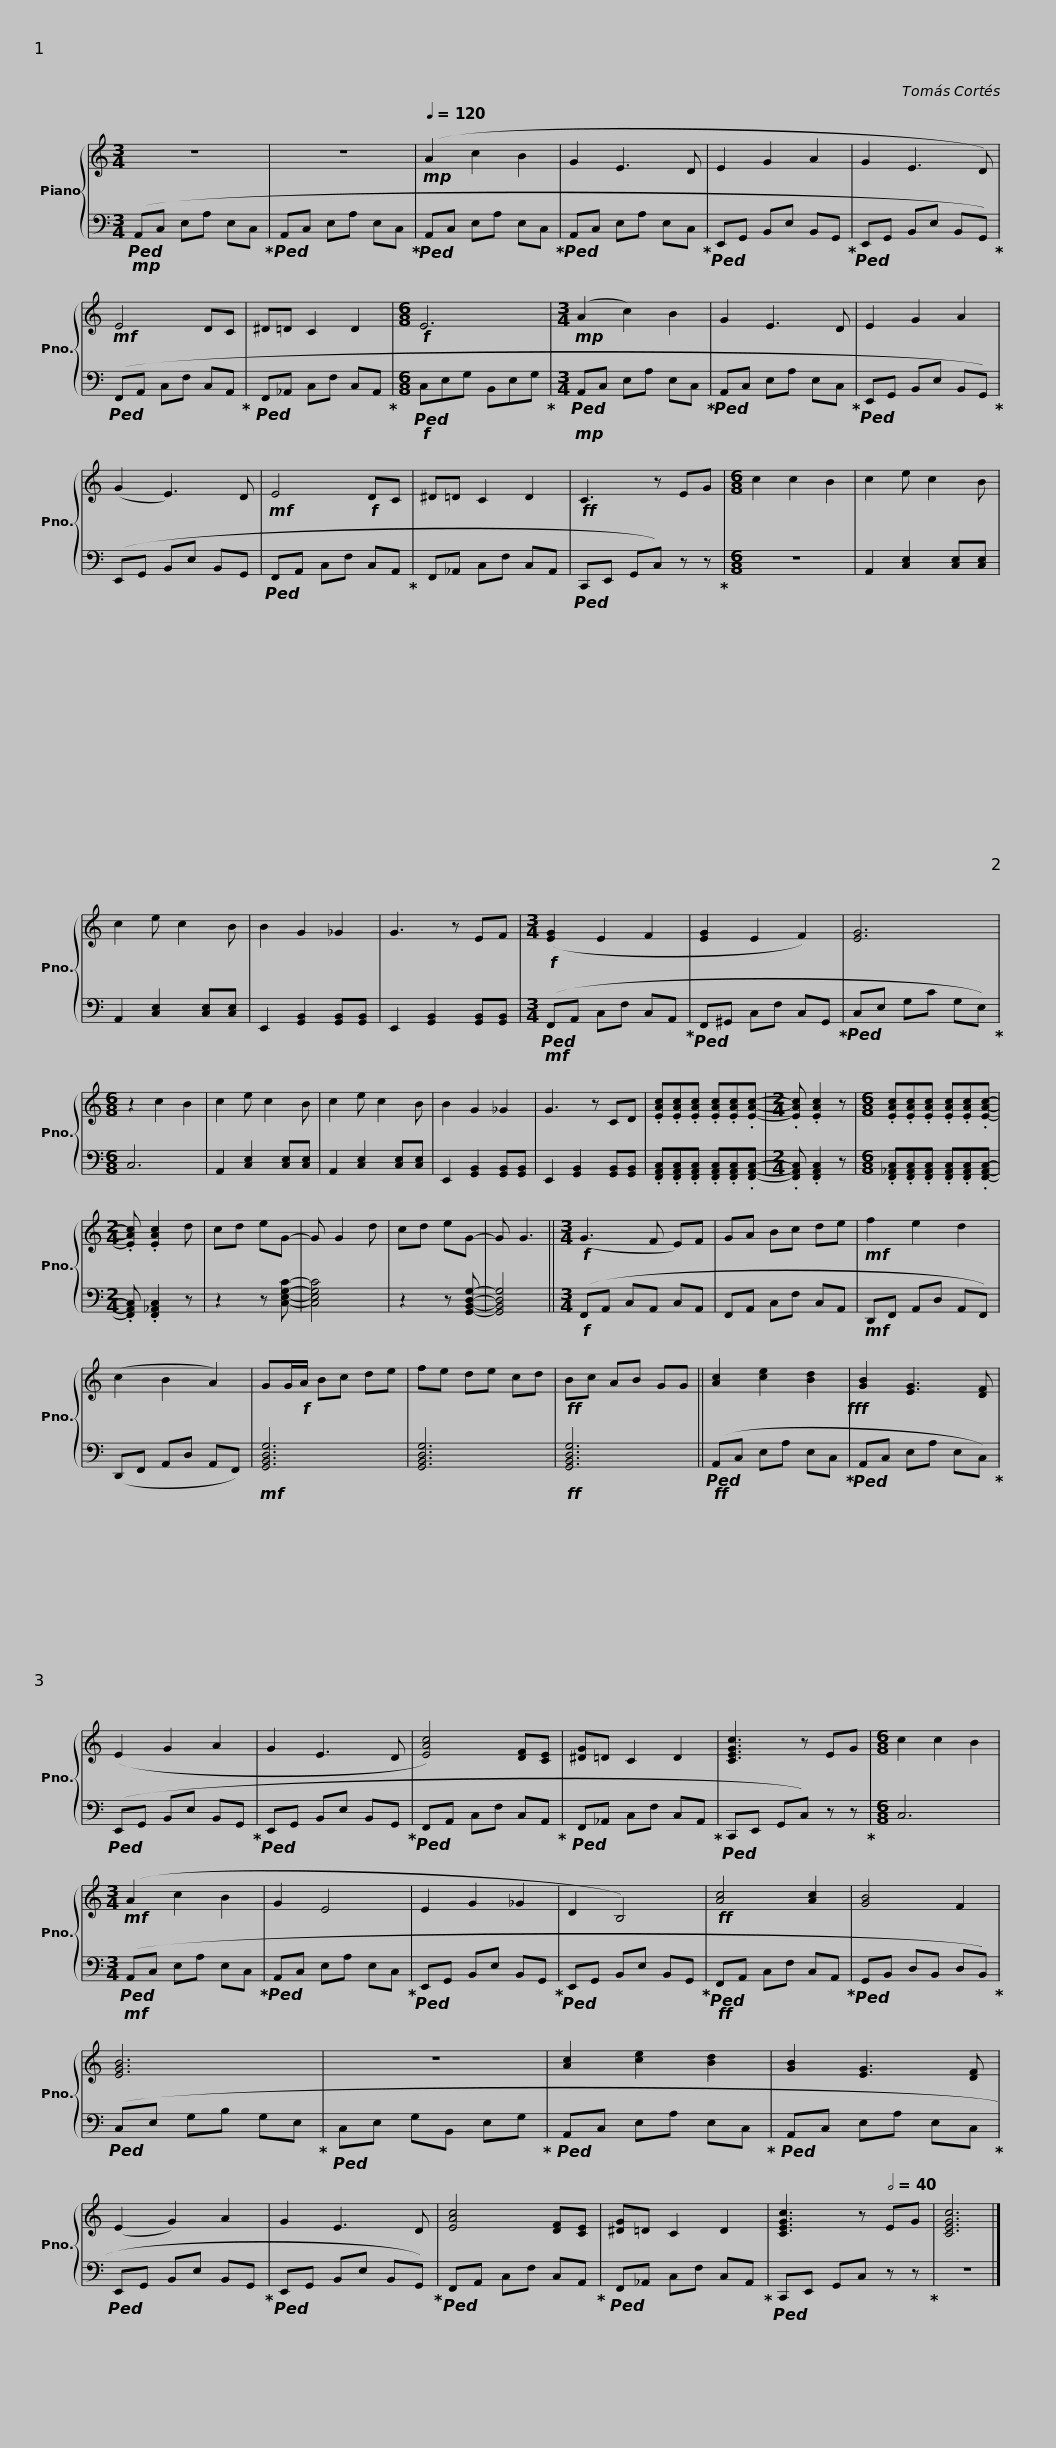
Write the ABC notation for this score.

X:1
%%score { 1 | 2 }
L:1/8
M:3/4
I:linebreak $
K:C
V:1 treble
V:2 bass
V:1
 z6 | z6 |!mp![Q:1/4=120] (A2 c2 B2 | G2 E3 D | E2 G2 A2 | %5
 G2 E3 D) |!mf! E4 DC |$ ^D=D C2 D2 |[M:6/8]!f! E6 |[M:3/4]!mp! (A2 c2) B2 | %10
 G2 E3 D | E2 G2 A2 | (G2 E3) D |$!mf! E4!f! DC | ^D=D C2 D2 | %15
!ff! C3 z EG |[M:6/8] c2 c2 B2 | c2 e c2 B | c2 e c2 B | B2 G2 _G2 | %20
 G3 z EF |$[M:3/4]!f! ([EG]2 E2 F2 | [EG]2 E2 F2) | [EG]6 |[M:6/8] z2 c2 B2 | %25
 c2 e c2 B | c2 e c2 B | B2 G2 _G2 | G3 z CD |$ .[EAc].[EAc].[EAc] .[EAc].[EAc].[EAc]- | %30
[M:2/4] .[EAc] .[EAc]2 z |[M:6/8] .[EAc].[EAc].[EAc] .[EAc].[EAc].[EAc]- |[M:2/4] .[EAc] .[EAc]2 d | cd eG- | G G2 d | %35
 cd eG- | G G3 ||$[M:3/4]!f! (G3 F E)F | GA Bc de |!mf! f2 e2 d2 | %40
 (c2 B2 A2) | GG/!f!A/ Bc de | fe de cd |!ff! Bc AB GG ||$ [Ac]2 [ce]2 [Bd]2!fff! | %45
 [GB]2 [EG]3 [DF] | (E2 G2 A2 | G2 E3 D | [EAc]4) [DF][CE] | [^DG]=D C2 D2 | %50
 [CEGc]3 z EG |$[M:6/8] c2 c2 B2 |[M:3/4]!mf! (A2 c2 B2 | G2 E4 | E2 G2 _G2 | %55
 D2 B,4) |!ff! [Ac]4 [Ac]2 | [GB]4 F2 |$ [EGB]6 | z6 | %60
 [Ac]2 [ce]2 [Bd]2 | [GB]2 [EG]3 [DF] | (E2 G2) A2 | G2 E3 D | [EAc]4 [DF][CE] |$ %65
 [^DG]=D C2 D2 | [CEGc]3 z[Q:1/2=40] EG | [CEGc]6 |] %68
V:2
!mp!!ped! (A,,C, E,A, E,C,!ped-up! |!ped! A,,C, E,A, E,C,!ped-up! |!ped! A,,C, E,A, E,C,!ped-up! |!ped! A,,C, E,A, E,C,!ped-up! |!ped! E,,G,, B,,E, B,,G,,!ped-up! | %5
!ped! E,,G,, B,,E, B,,G,,)!ped-up! |!ped! (F,,A,, C,F, C,A,,!ped-up! |$!ped! F,,_A,, C,F, C,A,,!ped-up! |[M:6/8]!f!!ped! C,E,G, B,,E,G,!ped-up! |[M:3/4]!mp!!ped! A,,C, E,A, E,C,!ped-up! | %10
!ped! A,,C, E,A, E,C,!ped-up! |!ped! E,,G,, B,,E, B,,G,,)!ped-up! | (E,,G,, B,,E, B,,G,, |$!ped! F,,A,, C,F, C,A,,!ped-up! | F,,_A,, C,F, C,A,, | %15
!ped! C,,E,, G,,C,) z z!ped-up! |[M:6/8] z6 | A,,2 [C,E,]2 [C,E,][C,E,] | A,,2 [C,E,]2 [C,E,][C,E,] | E,,2 [G,,B,,]2 [G,,B,,][G,,B,,] | %20
 E,,2 [G,,B,,]2 [G,,B,,][G,,B,,] |$[M:3/4]!mf!!ped! (F,,A,, C,F, C,A,,!ped-up! |!ped! F,,^G,, C,F, C,G,,!ped-up! |!ped! C,E, G,C G,E,)!ped-up! |[M:6/8] C,6 | %25
 A,,2 [C,E,]2 [C,E,][C,E,] | A,,2 [C,E,]2 [C,E,][C,E,] | E,,2 [G,,B,,]2 [G,,B,,][G,,B,,] | E,,2 [G,,B,,]2 [G,,B,,][G,,B,,] |$ .[F,,A,,C,].[F,,A,,C,].[F,,A,,C,] .[F,,A,,C,].[F,,A,,C,].[F,,A,,C,]- | %30
[M:2/4] .[F,,A,,C,] .[F,,A,,C,]2 z |[M:6/8] .[F,,_A,,C,].[F,,A,,C,].[F,,A,,C,] .[F,,A,,C,].[F,,A,,C,].[F,,A,,C,]- |[M:2/4] .[F,,A,,C,] .[F,,_A,,C,]2 z | z2 z [C,E,G,C]- | [C,E,G,C]4 | %35
 z2 z [G,,B,,D,G,]- | [G,,B,,D,G,]4 ||$[M:3/4]!f! (F,,A,, C,A,, C,A,, | F,,A,, C,F, C,A,, |!mf! D,,F,, A,,D, A,,F,,) | %40
 (D,,F,, A,,D, A,,F,,) |!mf! [G,,B,,D,G,]6 | [G,,B,,D,G,]6 |!ff! [G,,B,,D,G,]6 ||$!ff!!ped! (A,,C, E,A, E,C,!ped-up! | %45
!ped! A,,C, E,A, E,C,)!ped-up! |!ped! (E,,G,, B,,E, B,,G,,!ped-up! |!ped! E,,G,, B,,E, B,,G,,!ped-up! |!ped! F,,A,, C,F, C,A,,!ped-up! |!ped! F,,_A,, C,F, C,A,,!ped-up! | %50
!ped! C,,E,, G,,C,) z z!ped-up! |$[M:6/8] C,6 |[M:3/4]!mf!!ped! (A,,C, E,A, E,C,!ped-up! |!ped! A,,C, E,A, E,C,!ped-up! |!ped! E,,G,, B,,E, B,,G,,!ped-up! | %55
!ped! E,,G,, B,,E, B,,G,,!ped-up! |!ff!!ped! F,,A,, C,F, C,A,,!ped-up! |!ped! G,,B,, D,B,, D,B,,)!ped-up! |$!ped! (C,E, G,B, G,E,!ped-up! |!ped! C,E, G,B,, E,G,!ped-up! | %60
!ped! A,,C, E,A, E,C,!ped-up! |!ped! A,,C, E,A, E,C,!ped-up! |!ped! E,,G,, B,,E, B,,G,,!ped-up! |!ped! E,,G,, B,,E, B,,G,,)!ped-up! |!ped! F,,A,, C,F, C,A,,!ped-up! |$ %65
!ped! F,,_A,, C,F, C,A,,!ped-up! |!ped! C,,E,, G,,C, z z!ped-up! | z6 |] %68
